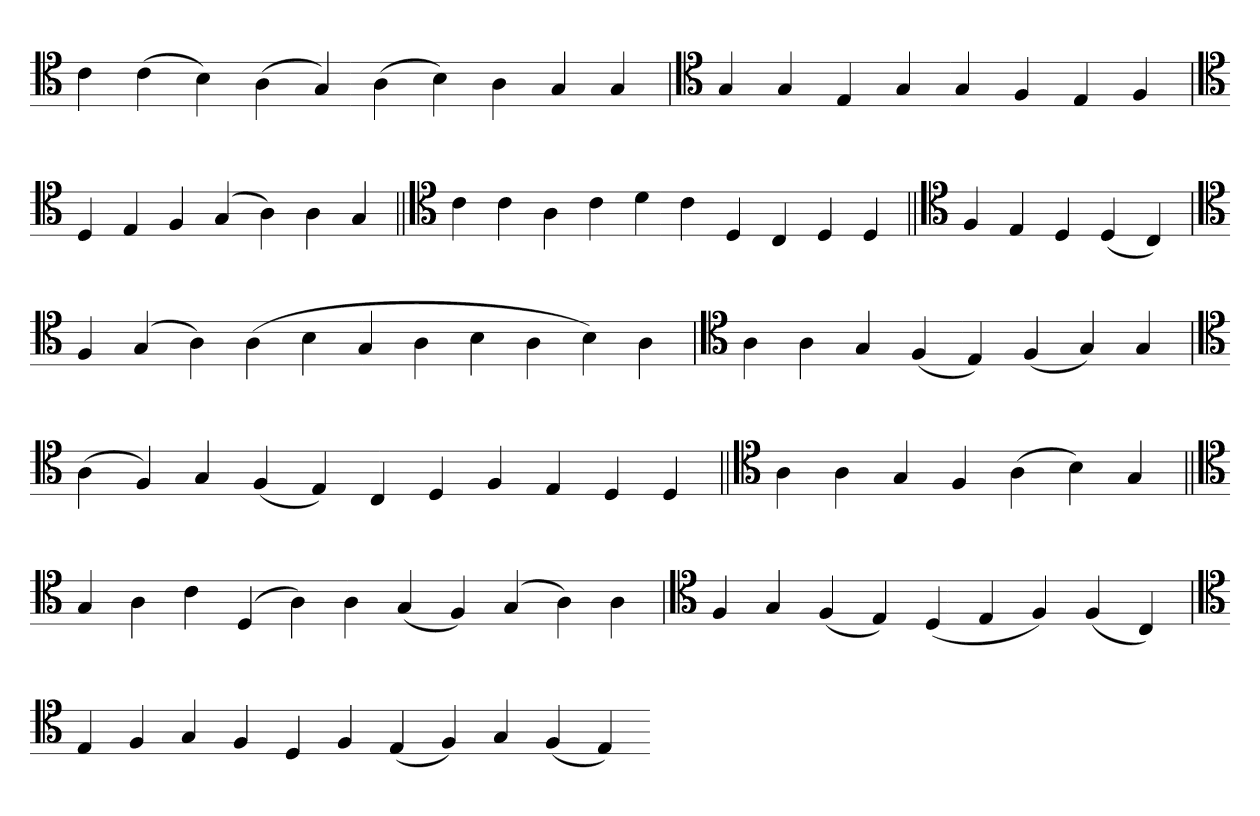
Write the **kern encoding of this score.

**kern
*part1
*staff1
*clefC4
=
4c
(4c
4B)
(4A
4G)
(4A
4B)
4A
4G
4G
='
*clefC4
4G
4G
4E
4G
4G
4F
4E
4F
=`
*clefC4
4D
4E
4F
(4G
4A)
4A
4G
=||
*clefC4
4c
4c
4A
4c
4d
4c
4D
4C
4D
4D
=||
*clefC4
4F
4E
4D
(4D
4C)
=`
*clefC4
4F
(4G
4A)
(4A
4B
4G
4A
4B
4A
4B)
4A
='
*clefC4
4A
4A
4G
(4F
4E)
(4F
4G)
4G
=`
*clefC4
(4A
4F)
4G
(4F
4E)
4C
4D
4F
4E
4D
4D
=||
*clefC4
4A
4A
4G
4F
(4A
4B)
4G
=||
*clefC4
4G
4A
4c
(4D
4A)
4A
(4G
4F)
(4G
4A)
4A
='
*clefC4
4F
4G
(4F
4E)
(4D
4E
4F)
(4F
4C)
=`
*clefC4
4E
4F
4G
4F
4D
4F
(4E
4F)
4G
(4F
4E)
=-
*-
